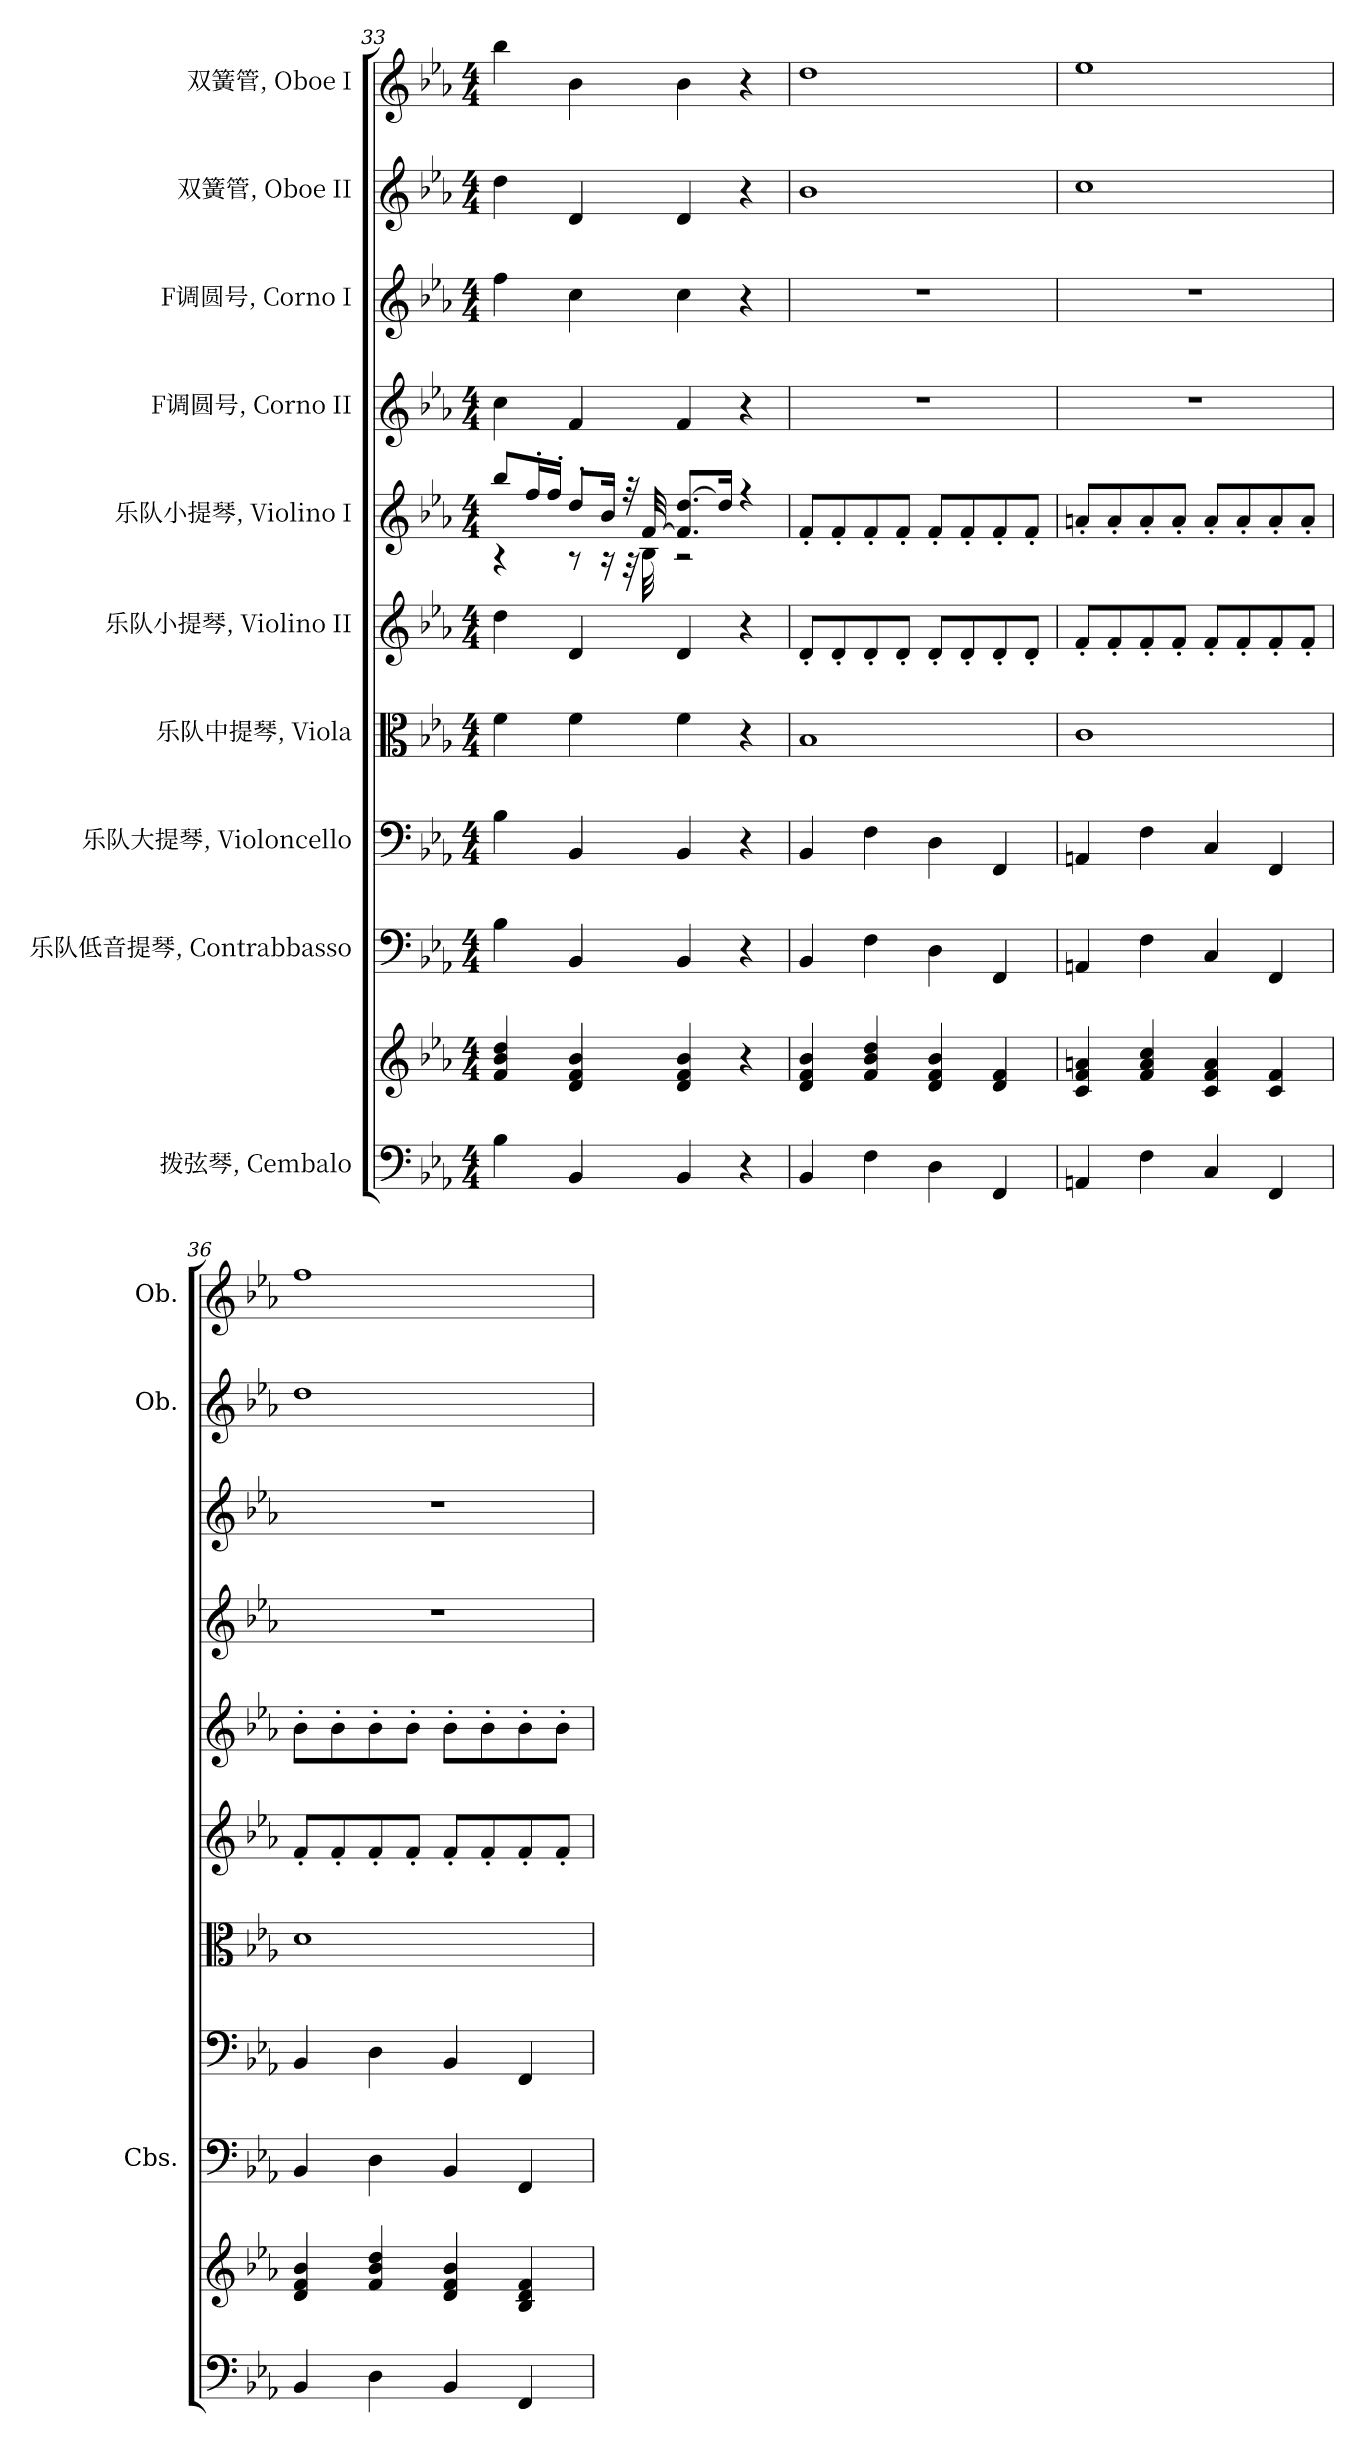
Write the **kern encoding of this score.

**kern	**kern	**kern	**kern	**kern	**kern	**kern	**kern	**kern	**kern	**kern
*part10	*part10	*part9	*part8	*part7	*part6	*part5	*part4	*part3	*part2	*part1
*staff11	*staff10	*staff9	*staff8	*staff7	*staff6	*staff5	*staff4	*staff3	*staff2	*staff1
*I"拨弦琴, Cembalo	*	*I"乐队低音提琴, Contrabbasso	*I"乐队大提琴, Violoncello	*I"乐队中提琴, Viola	*I"乐队小提琴, Violino II	*I"乐队小提琴, Violino I	*I"F调圆号, Corno II	*I"F调圆号, Corno I	*I"双簧管, Oboe II	*I"双簧管, Oboe I
*	*	*I'Cbs.	*	*	*	*	*	*	*I'Ob.	*I'Ob.
*clefF4	*clefG2	*clefF4	*clefF4	*clefC3	*clefG2	*clefG2	*clefG2	*clefG2	*clefG2	*clefG2
*	*	*ITrd7c12	*	*	*	*	*ITrd4c7	*ITrd4c7	*	*
*k[b-e-a-]	*k[b-e-a-]	*k[b-e-a-]	*k[b-e-a-]	*k[b-e-a-]	*k[b-e-a-]	*k[b-e-a-]	*k[b-e-a-d-]	*k[b-e-a-d-]	*k[b-e-a-]	*k[b-e-a-]
*M4/4	*M4/4	*M4/4	*M4/4	*M4/4	*M4/4	*M4/4	*M4/4	*M4/4	*M4/4	*M4/4
=33	=33	=33	=33	=33	=33	=33	=33	=33	=33	=33
*	*	*	*	*	*	*^	*	*	*	*
4B-\	4f/ 4b-/ 4dd/	4BB-\	4B-\	4f\	4dd\	8bb-/L	4r	4f\	4b-\	4dd\	4bb-\
.	.	.	.	.	.	16ff'/L	.	.	.	.	.
.	.	.	.	.	.	16ff'/JJ	.	.	.	.	.
4BB-/	4d/ 4f/ 4b-/	4BBB-/	4BB-/	4f\	4d/	8dd'/L	8r	4B-/	4f\	4d/	4b-\
.	.	.	.	.	.	16b-/Jk	16r	.	.	.	.
.	.	.	.	.	.	32r	32r	.	.	.	.
.	.	.	.	.	.	[32f/	32B-\	.	.	.	.
4BB-/	4d/ 4f/ 4b-/	4BBB-/	4BB-/	4f\	4d/	8.f/] [8.dd/L	2r	4B-/	4f\	4d/	4b-\
.	.	.	.	.	.	16dd/Jk]	.	.	.	.	.
4r	4r	4r	4r	4r	4r	4r	.	4r	4r	4r	4r
*	*	*	*	*	*	*v	*v	*	*	*	*
=34	=34	=34	=34	=34	=34	=34	=34	=34	=34	=34
4BB-/	4d/ 4f/ 4b-/	4BBB-/	4BB-/	1B-	8d'/L	8f'/L	1r	1r	1b-	1dd
.	.	.	.	.	8d'/	8f'/	.	.	.	.
4F\	4f/ 4b-/ 4dd/	4FF\	4F\	.	8d'/	8f'/	.	.	.	.
.	.	.	.	.	8d'/J	8f'/J	.	.	.	.
4D\	4d/ 4f/ 4b-/	4DD\	4D\	.	8d'/L	8f'/L	.	.	.	.
.	.	.	.	.	8d'/	8f'/	.	.	.	.
4FF/	4d/ 4f/	4FFF/	4FF/	.	8d'/	8f'/	.	.	.	.
.	.	.	.	.	8d'/J	8f'/J	.	.	.	.
=35	=35	=35	=35	=35	=35	=35	=35	=35	=35	=35
4AAn/	4c/ 4f/ 4an/	4AAAn/	4AAn/	1c	8f'/L	8an'/L	1r	1r	1cc	1ee-
.	.	.	.	.	8f'/	8a'/	.	.	.	.
4F\	4f/ 4a/ 4cc/	4FF\	4F\	.	8f'/	8a'/	.	.	.	.
.	.	.	.	.	8f'/J	8a'/J	.	.	.	.
4C/	4c/ 4f/ 4a/	4CC/	4C/	.	8f'/L	8a'/L	.	.	.	.
.	.	.	.	.	8f'/	8a'/	.	.	.	.
4FF/	4c/ 4f/	4FFF/	4FF/	.	8f'/	8a'/	.	.	.	.
.	.	.	.	.	8f'/J	8a'/J	.	.	.	.
!!LO:PB:g=z
=36	=36	=36	=36	=36	=36	=36	=36	=36	=36	=36
4BB-/	4d/ 4f/ 4b-/	4BBB-/	4BB-/	1d	8f'/L	8b-'\L	1r	1r	1dd	1ff
.	.	.	.	.	8f'/	8b-'\	.	.	.	.
4D\	4f/ 4b-/ 4dd/	4DD\	4D\	.	8f'/	8b-'\	.	.	.	.
.	.	.	.	.	8f'/J	8b-'\J	.	.	.	.
4BB-/	4d/ 4f/ 4b-/	4BBB-/	4BB-/	.	8f'/L	8b-'\L	.	.	.	.
.	.	.	.	.	8f'/	8b-'\	.	.	.	.
4FF/	4B-/ 4d/ 4f/	4FFF/	4FF/	.	8f'/	8b-'\	.	.	.	.
.	.	.	.	.	8f'/J	8b-'\J	.	.	.	.
=	=	=	=	=	=	=	=	=	=	=
*-	*-	*-	*-	*-	*-	*-	*-	*-	*-	*-
